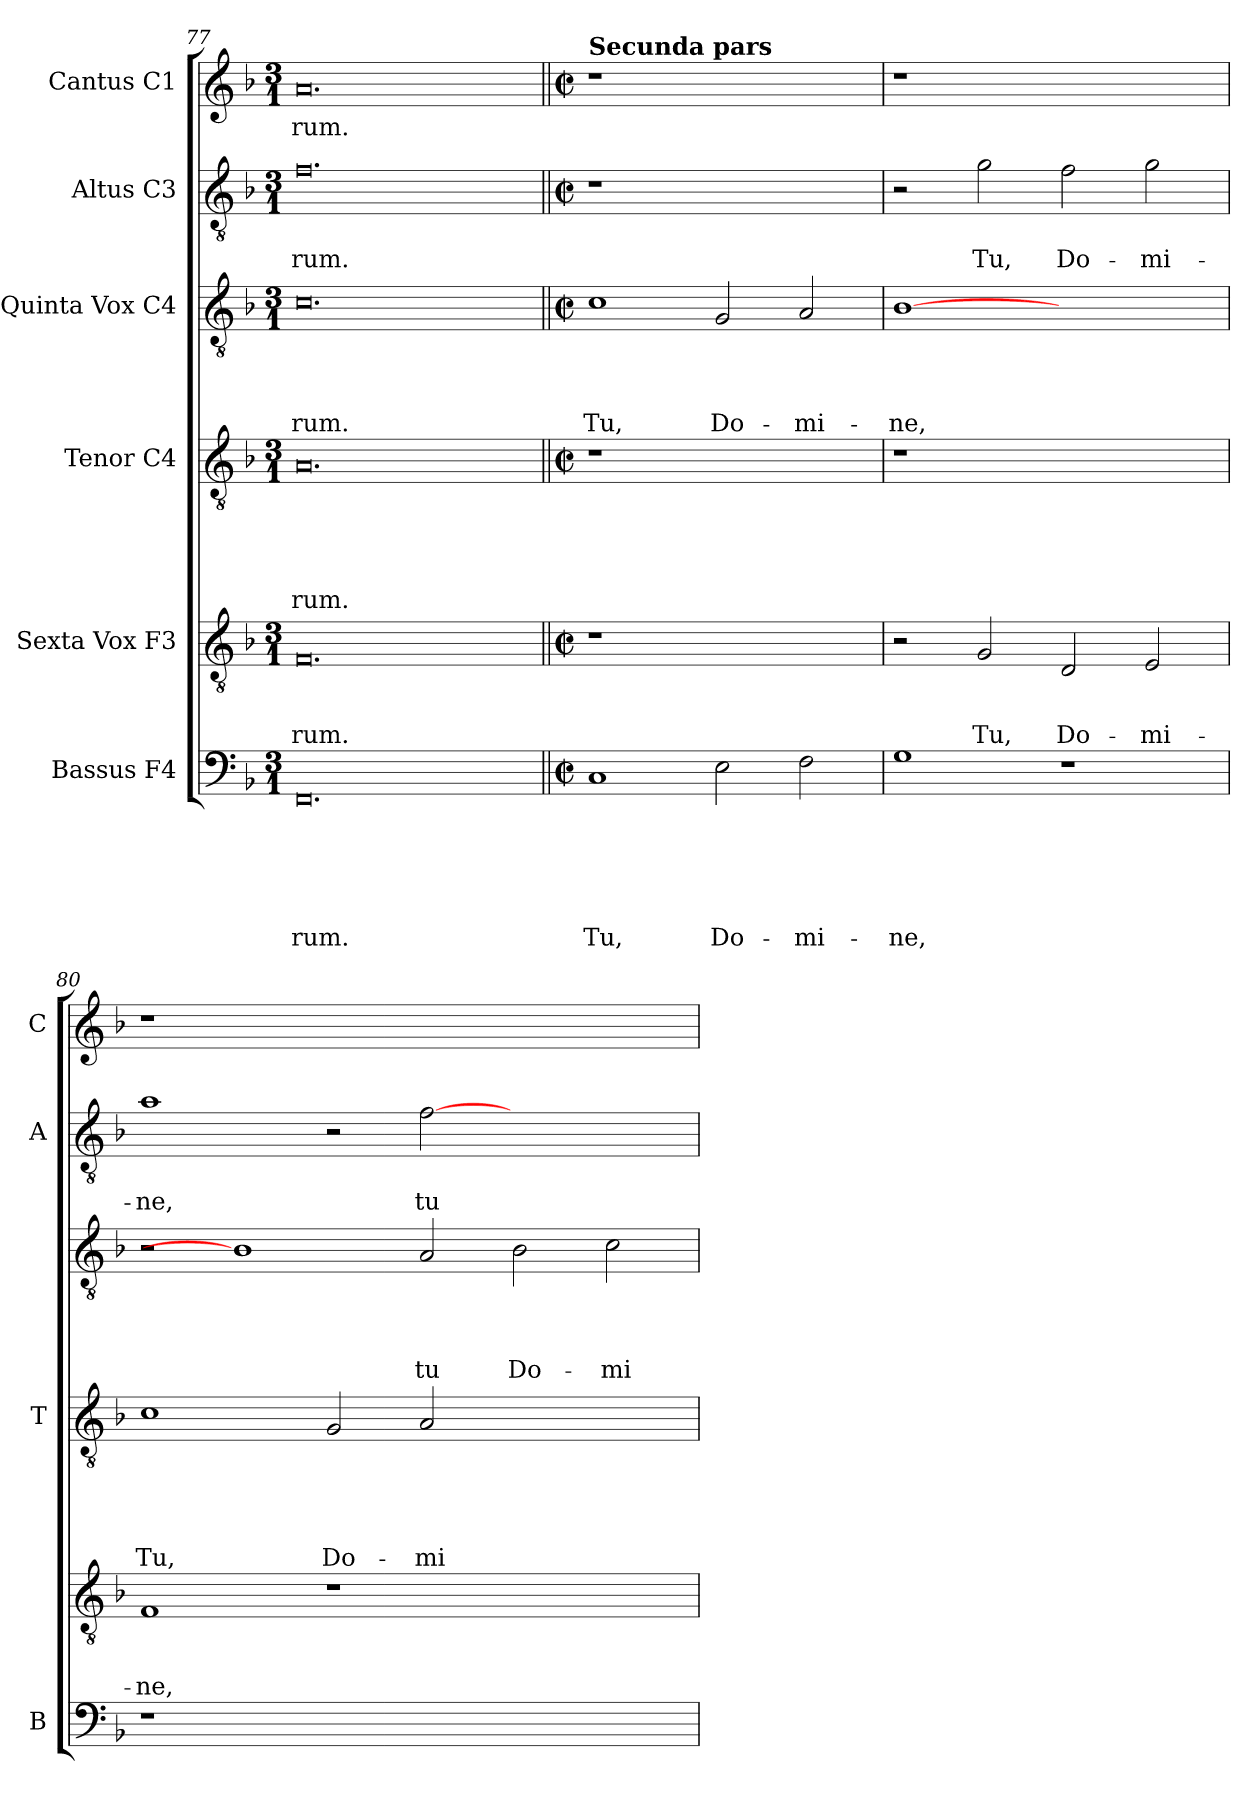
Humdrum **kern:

**kern	**text	**text	**text	**text	**text	**text	**kern	**text	**text	**text	**kern	**text	**text	**text	**text	**text	**kern	**text	**text	**text	**text	**kern	**text	**text	**kern	**text
*part6	*part6	*part6	*part6	*part6	*part6	*part6	*part5	*part5	*part5	*part5	*part4	*part4	*part4	*part4	*part4	*part4	*part3	*part3	*part3	*part3	*part3	*part2	*part2	*part2	*part1	*part1
*staff6	*staff6	*staff6	*staff6	*staff6	*staff6	*staff6	*staff5	*staff5	*staff5	*staff5	*staff4	*staff4	*staff4	*staff4	*staff4	*staff4	*staff3	*staff3	*staff3	*staff3	*staff3	*staff2	*staff2	*staff2	*staff1	*staff1
*I"Bassus F4	*	*	*	*	*	*	*I"Sexta Vox F3	*	*	*	*I"Tenor C4	*	*	*	*	*	*I"Quinta Vox C4	*	*	*	*	*I"Altus C3	*	*	*I"Cantus C1	*
*I'B	*	*	*	*	*	*	*	*	*	*	*I'T	*	*	*	*	*	*	*	*	*	*	*I'A	*	*	*I'C	*
*clefF4	*	*	*	*	*	*	*clefGv2	*	*	*	*clefGv2	*	*	*	*	*	*clefGv2	*	*	*	*	*clefGv2	*	*	*clefG2	*
*k[b-]	*	*	*	*	*	*	*k[b-]	*	*	*	*k[b-]	*	*	*	*	*	*k[b-]	*	*	*	*	*k[b-]	*	*	*k[b-]	*
*F:	*	*	*	*	*	*	*F:	*	*	*	*F:	*	*	*	*	*	*F:	*	*	*	*	*F:	*	*	*F:	*
*M3/1	*	*	*	*	*	*	*M3/1	*	*	*	*M3/1	*	*	*	*	*	*M3/1	*	*	*	*	*M3/1	*	*	*M3/1	*
=77	=77	=77	=77	=77	=77	=77	=77	=77	=77	=77	=77	=77	=77	=77	=77	=77	=77	=77	=77	=77	=77	=77	=77	=77	=77	=77
!	!	!	!	!	!	!LO:LY:b	!	!	!	!LO:LY:b	!	!	!	!	!	!LO:LY:b	!	!	!	!	!LO:LY:b	!	!	!LO:LY:b	!	!LO:LY:b
0.FF	.	.	.	.	.	-rum.	0.F	.	.	-rum.	0.A	.	.	.	.	-rum.	0.c	.	.	.	-rum.	0.f	.	-rum.	0.a	-rum.
!!LO:LB:g=z
=78||	=78||	=78||	=78||	=78||	=78||	=78||	=78||	=78||	=78||	=78||	=78||	=78||	=78||	=78||	=78||	=78||	=78||	=78||	=78||	=78||	=78||	=78||	=78||	=78||	=78||	=78||
*M2/2	*	*	*	*	*	*	*M2/2	*	*	*	*M2/2	*	*	*	*	*	*M2/2	*	*	*	*	*M2/2	*	*	*M2/2	*
*met(c|)	*	*	*	*	*	*	*met(c|)	*	*	*	*met(c|)	*	*	*	*	*	*met(c|)	*	*	*	*	*met(c|)	*	*	*met(c|)	*
!	!	!	!	!	!	!	!	!	!	!	!	!	!	!	!	!	!	!	!	!	!	!	!	!	!LO:TX:a:B:t=Secunda pars	!
!	!	!	!	!	!	!LO:LY:b	!	!	!	!	!	!	!	!	!	!	!	!	!	!	!LO:LY:b	!	!	!	!	!
1C	.	.	.	.	.	Tu,	1r	.	.	.	1r	.	.	.	.	.	1c	.	.	.	Tu,	1r	.	.	1r	.
!	!	!	!	!	!	!LO:LY:b	!	!	!	!	!	!	!	!	!	!	!	!	!	!	!LO:LY:b	!	!	!	!	!
2E\	.	.	.	.	.	Do-	1ryy	.	.	.	1ryy	.	.	.	.	.	2G/	.	.	.	Do-	1ryy	.	.	1ryy	.
!	!	!	!	!	!	!LO:LY:b	!	!	!	!	!	!	!	!	!	!	!	!	!	!	!LO:LY:b	!	!	!	!	!
2F\	.	.	.	.	.	-mi-	.	.	.	.	.	.	.	.	.	.	2A/	.	.	.	-mi-	.	.	.	.	.
=79	=79	=79	=79	=79	=79	=79	=79	=79	=79	=79	=79	=79	=79	=79	=79	=79	=79	=79	=79	=79	=79	=79	=79	=79	=79	=79
!	!	!	!	!	!	!LO:LY:b	!	!	!	!	!	!	!	!	!	!	!	!	!	!	!LO:LY:b	!	!	!	!	!
1G	.	.	.	.	.	-ne,	2r	.	.	.	1r	.	.	.	.	.	[1B-	.	.	.	-ne,	2r	.	.	1r	.
!	!	!	!	!	!	!	!	!	!	!LO:LY:b	!	!	!	!	!	!	!	!	!	!	!	!	!	!LO:LY:b	!	!
.	.	.	.	.	.	.	2G/	.	.	Tu,	.	.	.	.	.	.	.	.	.	.	.	2g\	.	Tu,	.	.
!	!	!	!	!	!	!	!	!	!	!LO:LY:b	!	!	!	!	!	!	!	!	!	!	!	!	!	!LO:LY:b	!	!
1r	.	.	.	.	.	.	2D/	.	.	Do-	1ryy	.	.	.	.	.	1ryy	.	.	.	.	2f\	.	Do-	1ryy	.
!	!	!	!	!	!	!	!	!	!	!LO:LY:b	!	!	!	!	!	!	!	!	!	!	!	!	!	!LO:LY:b	!	!
.	.	.	.	.	.	.	2E/	.	.	-mi-	.	.	.	.	.	.	.	.	.	.	.	2g\	.	-mi-	.	.
=80	=80	=80	=80	=80	=80	=80	=80	=80	=80	=80	=80	=80	=80	=80	=80	=80	=80	=80	=80	=80	=80	=80	=80	=80	=80	=80
!	!	!	!	!	!	!	!	!	!	!LO:LY:b	!	!	!	!	!	!LO:LY:b	!	!	!	!	!	!	!	!LO:LY:b	!	!
1r	.	.	.	.	.	.	1F	.	.	-ne,	1c	.	.	.	.	Tu,	2r	.	.	.	.	1a	.	-ne,	1r	.
.	.	.	.	.	.	.	.	.	.	.	.	.	.	.	.	.	1B-]	.	.	.	.	.	.	.	.	.
!	!	!	!	!	!	!	!	!	!	!	!	!	!	!	!	!LO:LY:b	!	!	!	!	!	!	!	!	!	!
0ryy	.	.	.	.	.	.	1r	.	.	.	2G/	.	.	.	.	Do-	.	.	.	.	.	2r	.	.	0ryy	.
!	!	!	!	!	!	!	!	!	!	!	!	!	!	!	!	!LO:LY:b	!	!	!	!	!LO:LY:b	!	!	!LO:LY:b	!	!
.	.	.	.	.	.	.	.	.	.	.	2A/	.	.	.	.	-mi-	2A/	.	.	.	tu	[2f\	.	tu	.	.
!	!	!	!	!	!	!	!	!	!	!	!	!	!	!	!	!	!	!	!	!	!LO:LY:b	!	!	!	!	!
.	.	.	.	.	.	.	1ryy	.	.	.	1ryy	.	.	.	.	.	2B-\	.	.	.	Do-	1ryy	.	.	.	.
!	!	!	!	!	!	!	!	!	!	!	!	!	!	!	!	!	!	!	!	!	!LO:LY:b	!	!	!	!	!
.	.	.	.	.	.	.	.	.	.	.	.	.	.	.	.	.	2c\	.	.	.	-mi-	.	.	.	.	.
=	=	=	=	=	=	=	=	=	=	=	=	=	=	=	=	=	=	=	=	=	=	=	=	=	=	=
*-	*-	*-	*-	*-	*-	*-	*-	*-	*-	*-	*-	*-	*-	*-	*-	*-	*-	*-	*-	*-	*-	*-	*-	*-	*-	*-
